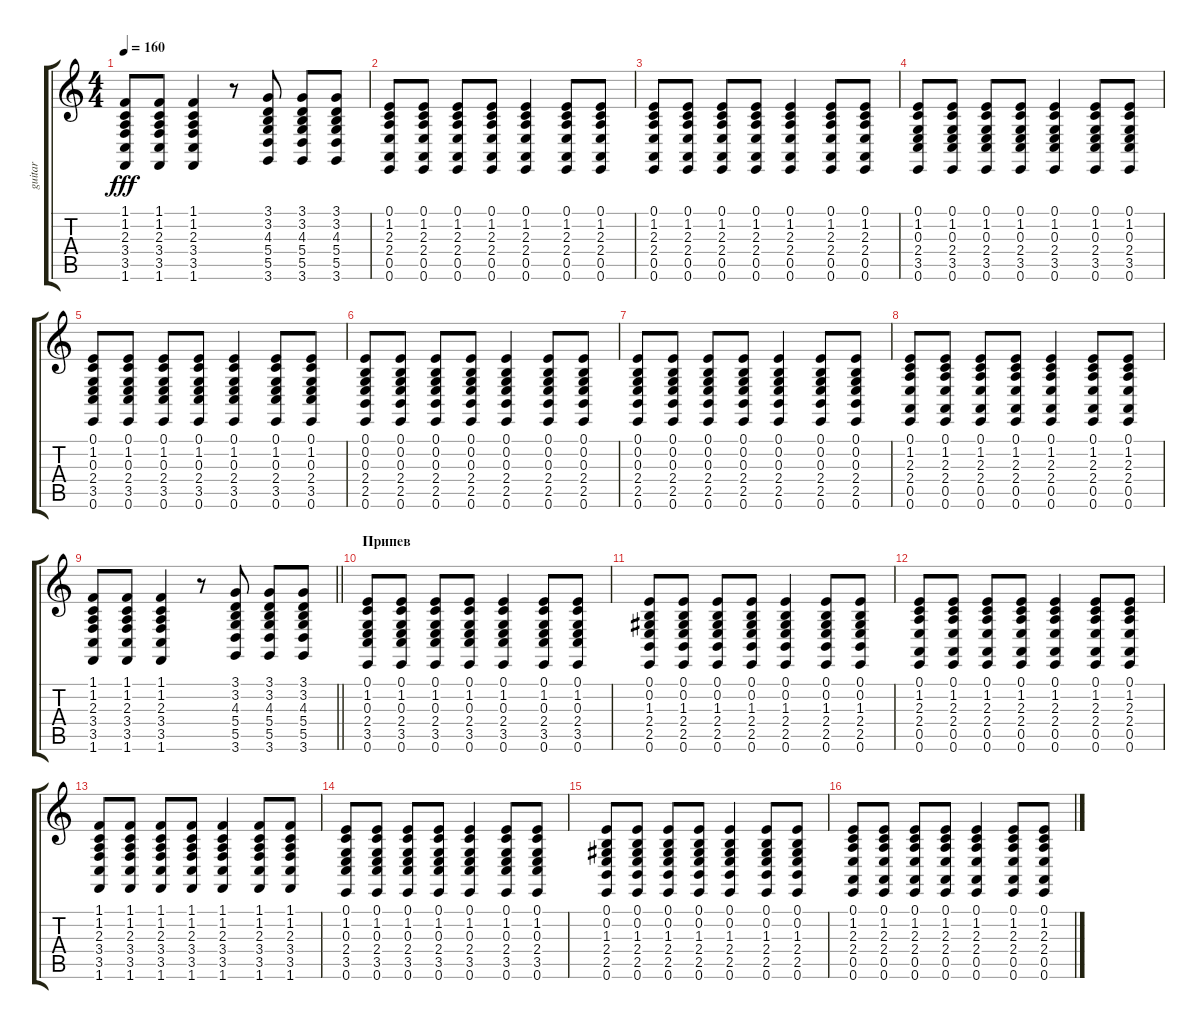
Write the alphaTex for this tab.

\track ("guitar" "guitar") {instrument churchorgan}
\staff {score tabs}
\tuning (E4 B3 G3 D3 A2 E2) {hide}
\ts (4 4)
\tempo 160
\clef g2
\ks c
(1.1 1.2 2.3 3.4 3.5 1.6).8{dy fff} (1.1 1.2 2.3 3.4 3.5 1.6).8 (1.1 1.2 2.3 3.4 3.5 1.6).4 r.8 (3.1 3.2 4.3 5.4 5.5 3.6).8 (3.1 3.2 4.3 5.4 5.5 3.6).8 (3.1 3.2 4.3 5.4 5.5 3.6).8 |
(0.1 1.2 2.3 2.4 0.5 0.6).8 (0.1 1.2 2.3 2.4 0.5 0.6).8 (0.1 1.2 2.3 2.4 0.5 0.6).8 (0.1 1.2 2.3 2.4 0.5 0.6).8 (0.1 1.2 2.3 2.4 0.5 0.6).4 (0.1 1.2 2.3 2.4 0.5 0.6).8 (0.1 1.2 2.3 2.4 0.5 0.6).8 |
(0.1 1.2 2.3 2.4 0.5 0.6).8 (0.1 1.2 2.3 2.4 0.5 0.6).8 (0.1 1.2 2.3 2.4 0.5 0.6).8 (0.1 1.2 2.3 2.4 0.5 0.6).8 (0.1 1.2 2.3 2.4 0.5 0.6).4 (0.1 1.2 2.3 2.4 0.5 0.6).8 (0.1 1.2 2.3 2.4 0.5 0.6).8 |
(0.1 1.2 0.3 2.4 3.5 0.6).8 (0.1 1.2 0.3 2.4 3.5 0.6).8 (0.1 1.2 0.3 2.4 3.5 0.6).8 (0.1 1.2 0.3 2.4 3.5 0.6).8 (0.1 1.2 0.3 2.4 3.5 0.6).4 (0.1 1.2 0.3 2.4 3.5 0.6).8 (0.1 1.2 0.3 2.4 3.5 0.6).8 |
(0.1 1.2 0.3 2.4 3.5 0.6).8 (0.1 1.2 0.3 2.4 3.5 0.6).8 (0.1 1.2 0.3 2.4 3.5 0.6).8 (0.1 1.2 0.3 2.4 3.5 0.6).8 (0.1 1.2 0.3 2.4 3.5 0.6).4 (0.1 1.2 0.3 2.4 3.5 0.6).8 (0.1 1.2 0.3 2.4 3.5 0.6).8 |
(0.1 0.2 0.3 2.4 2.5 0.6).8 (0.1 0.2 0.3 2.4 2.5 0.6).8 (0.1 0.2 0.3 2.4 2.5 0.6).8 (0.1 0.2 0.3 2.4 2.5 0.6).8 (0.1 0.2 0.3 2.4 2.5 0.6).4 (0.1 0.2 0.3 2.4 2.5 0.6).8 (0.1 0.2 0.3 2.4 2.5 0.6).8 |
(0.1 0.2 0.3 2.4 2.5 0.6).8 (0.1 0.2 0.3 2.4 2.5 0.6).8 (0.1 0.2 0.3 2.4 2.5 0.6).8 (0.1 0.2 0.3 2.4 2.5 0.6).8 (0.1 0.2 0.3 2.4 2.5 0.6).4 (0.1 0.2 0.3 2.4 2.5 0.6).8 (0.1 0.2 0.3 2.4 2.5 0.6).8 |
(0.1 1.2 2.3 2.4 0.5 0.6).8 (0.1 1.2 2.3 2.4 0.5 0.6).8 (0.1 1.2 2.3 2.4 0.5 0.6).8 (0.1 1.2 2.3 2.4 0.5 0.6).8 (0.1 1.2 2.3 2.4 0.5 0.6).4 (0.1 1.2 2.3 2.4 0.5 0.6).8 (0.1 1.2 2.3 2.4 0.5 0.6).8 |
\barLineRight lightlight
(1.1 1.2 2.3 3.4 3.5 1.6).8 (1.1 1.2 2.3 3.4 3.5 1.6).8 (1.1 1.2 2.3 3.4 3.5 1.6).4 r.8 (3.1 3.2 4.3 5.4 5.5 3.6).8 (3.1 3.2 4.3 5.4 5.5 3.6).8 (3.1 3.2 4.3 5.4 5.5 3.6).8 |
\section ("" "Припев")
(0.1 1.2 0.3 2.4 3.5 0.6).8 (0.1 1.2 0.3 2.4 3.5 0.6).8 (0.1 1.2 0.3 2.4 3.5 0.6).8 (0.1 1.2 0.3 2.4 3.5 0.6).8 (0.1 1.2 0.3 2.4 3.5 0.6).4 (0.1 1.2 0.3 2.4 3.5 0.6).8 (0.1 1.2 0.3 2.4 3.5 0.6).8 |
(0.1 0.2 1.3 2.4 2.5 0.6).8 (0.1 0.2 1.3 2.4 2.5 0.6).8 (0.1 0.2 1.3 2.4 2.5 0.6).8 (0.1 0.2 1.3 2.4 2.5 0.6).8 (0.1 0.2 1.3 2.4 2.5 0.6).4 (0.1 0.2 1.3 2.4 2.5 0.6).8 (0.1 0.2 1.3 2.4 2.5 0.6).8 |
(0.1 1.2 2.3 2.4 0.5 0.6).8 (0.1 1.2 2.3 2.4 0.5 0.6).8 (0.1 1.2 2.3 2.4 0.5 0.6).8 (0.1 1.2 2.3 2.4 0.5 0.6).8 (0.1 1.2 2.3 2.4 0.5 0.6).4 (0.1 1.2 2.3 2.4 0.5 0.6).8 (0.1 1.2 2.3 2.4 0.5 0.6).8 |
(1.1 1.2 2.3 3.4 3.5 1.6).8 (1.1 1.2 2.3 3.4 3.5 1.6).8 (1.1 1.2 2.3 3.4 3.5 1.6).8 (1.1 1.2 2.3 3.4 3.5 1.6).8 (1.1 1.2 2.3 3.4 3.5 1.6).4 (1.1 1.2 2.3 3.4 3.5 1.6).8 (1.1 1.2 2.3 3.4 3.5 1.6).8 |
(0.1 1.2 0.3 2.4 3.5 0.6).8 (0.1 1.2 0.3 2.4 3.5 0.6).8 (0.1 1.2 0.3 2.4 3.5 0.6).8 (0.1 1.2 0.3 2.4 3.5 0.6).8 (0.1 1.2 0.3 2.4 3.5 0.6).4 (0.1 1.2 0.3 2.4 3.5 0.6).8 (0.1 1.2 0.3 2.4 3.5 0.6).8 |
(0.1 0.2 1.3 2.4 2.5 0.6).8 (0.1 0.2 1.3 2.4 2.5 0.6).8 (0.1 0.2 1.3 2.4 2.5 0.6).8 (0.1 0.2 1.3 2.4 2.5 0.6).8 (0.1 0.2 1.3 2.4 2.5 0.6).4 (0.1 0.2 1.3 2.4 2.5 0.6).8 (0.1 0.2 1.3 2.4 2.5 0.6).8 |
(0.1 1.2 2.3 2.4 0.5 0.6).8 (0.1 1.2 2.3 2.4 0.5 0.6).8 (0.1 1.2 2.3 2.4 0.5 0.6).8 (0.1 1.2 2.3 2.4 0.5 0.6).8 (0.1 1.2 2.3 2.4 0.5 0.6).4 (0.1 1.2 2.3 2.4 0.5 0.6).8 (0.1 1.2 2.3 2.4 0.5 0.6).8
